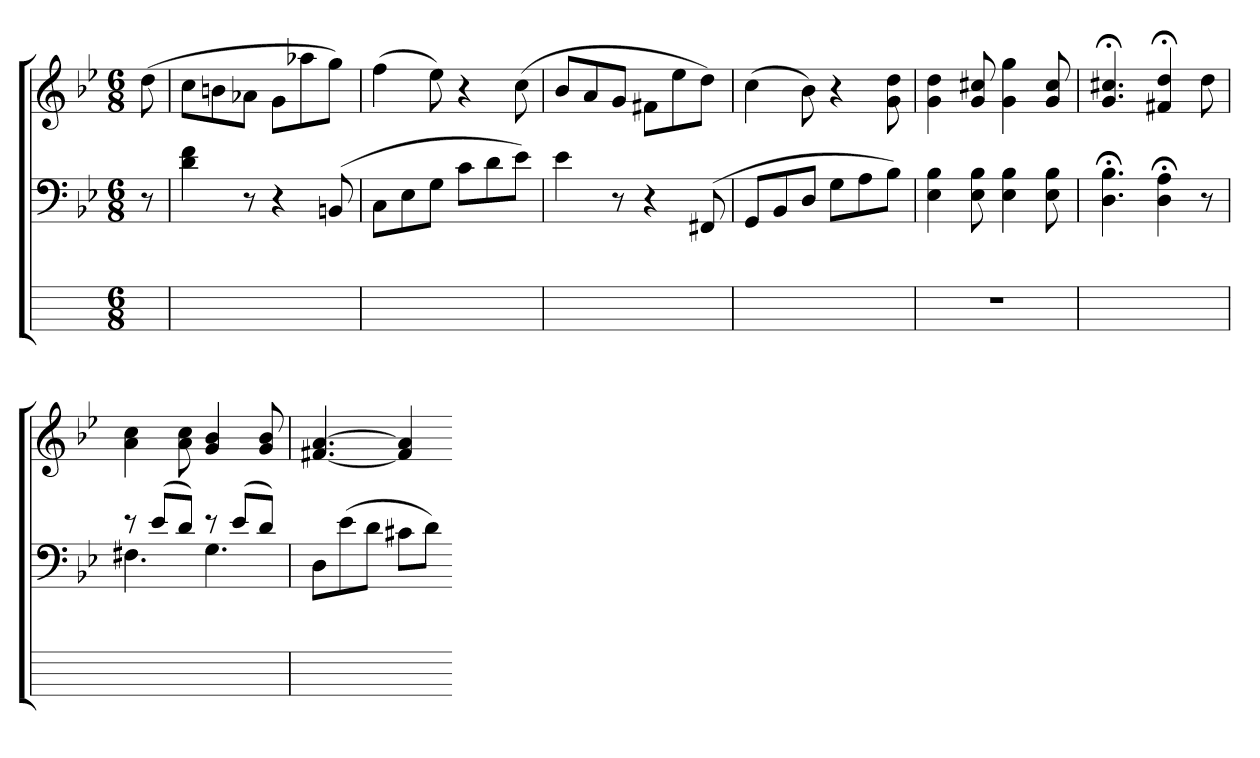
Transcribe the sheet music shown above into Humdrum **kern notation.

**kern	**kern	**kern
*part3	*part2	*part1
*staff3	*staff2	*staff1
*	*clefF4	*clefG2
*	*k[b-e-]	*k[b-e-]
*	*g:	*g:
*M6/8	*M6/8	*M6/8
=	=	=
8ryy	8r	(8dd
=	=	=
2.ryy	4d 4f	8ccL
.	.	8bn
.	8r	8a-XJ
.	4r	8gL
.	.	8aa-X
.	(8BBn	8ggJ)
=	=	=
2.ryy	8CL	(4ff
.	8E-	.
.	8GJ	8ee-)
.	8cL	4r
.	8d	.
.	8e-J)	(8cc
=	=	=
2.ryy	4e-	8b-L
.	.	8a
.	8r	8gJ
.	4r	8f#XL
.	.	8ee-
.	(8FF#X	8ddJ)
=	=	=
2.ryy	8GGL	(4cc
.	8BB-	.
.	8DJ	8b-)
.	8GL	4r
.	8A	.
.	8B-J)	8g 8dd
=	=	=
2.r	4E- 4B-	4g 4dd
.	8E- 8B-	8g 8cc#X
.	4E- 4B-	4g 4gg
.	8E- 8B-	8g 8cc#
=	=	=
2.ryy	4.D;< 4.B-;<	4.g;< 4.cc#X;<
.	4D;< 4A;<	4f#X;< 4dd;<
.	8r	8dd
=	=	=
*	*^	*
2.ryy	8r	4.F#X	4a 4cc
.	(8e-L	.	.
.	8dJ)	.	8a 8cc
.	8r	4.G	4g 4b-
.	(8e-L	.	.
.	8dJ)	.	8g 8b-
*	*v	*v	*
=	=	=
2ryy	8DL	[4.f#X [4.a
.	(8e-	.
.	8dJ	.
.	8c#XL	4f#] 4a]
8ryy	8dJ)	.
=-	=-	=-
*-	*-	*-
